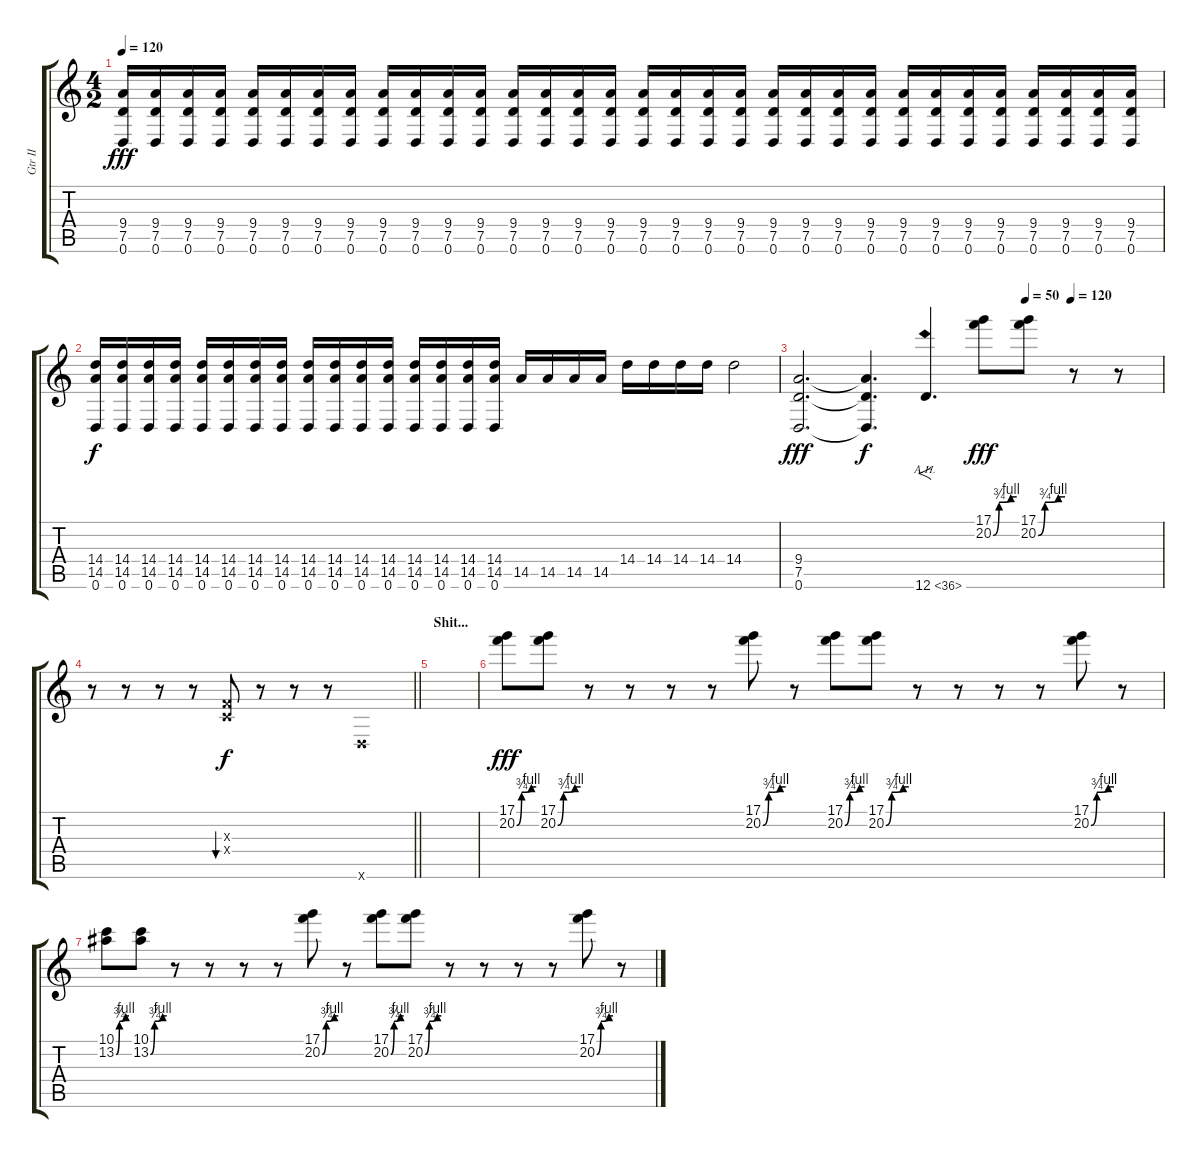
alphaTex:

\track ("Gtr II" "Gtr II") {instrument distortionguitar}
\staff {score tabs}
\tuning (D4 A3 F3 C3 G2 D2) {hide}
\ts (4 2)
\tempo 120
\clef g2
\ks c
(9.4 7.5 0.6).16{dy fff} (9.4 7.5 0.6).16 (9.4 7.5 0.6).16 (9.4 7.5 0.6).16 (9.4 7.5 0.6).16 (9.4 7.5 0.6).16 (9.4 7.5 0.6).16 (9.4 7.5 0.6).16 (9.4 7.5 0.6).16 (9.4 7.5 0.6).16 (9.4 7.5 0.6).16 (9.4 7.5 0.6).16 (9.4 7.5 0.6).16 (9.4 7.5 0.6).16 (9.4 7.5 0.6).16 (9.4 7.5 0.6).16 (9.4 7.5 0.6).16 (9.4 7.5 0.6).16 (9.4 7.5 0.6).16 (9.4 7.5 0.6).16 (9.4 7.5 0.6).16 (9.4 7.5 0.6).16 (9.4 7.5 0.6).16 (9.4 7.5 0.6).16 (9.4 7.5 0.6).16 (9.4 7.5 0.6).16 (9.4 7.5 0.6).16 (9.4 7.5 0.6).16 (9.4 7.5 0.6).16 (9.4 7.5 0.6).16 (9.4 7.5 0.6).16 (9.4 7.5 0.6).16 |
(14.4 14.5 0.6).16{dy f} (14.4 14.5 0.6).16 (14.4 14.5 0.6).16 (14.4 14.5 0.6).16 (14.4 14.5 0.6).16 (14.4 14.5 0.6).16 (14.4 14.5 0.6).16 (14.4 14.5 0.6).16 (14.4 14.5 0.6).16 (14.4 14.5 0.6).16 (14.4 14.5 0.6).16 (14.4 14.5 0.6).16 (14.4 14.5 0.6).16 (14.4 14.5 0.6).16 (14.4 14.5 0.6).16 (14.4 14.5 0.6).16 14.5.16 14.5.16 14.5.16 14.5.16 14.4.16 14.4.16 14.4.16 14.4.16 14.4.2 |
\tempo (50 0.625)
\tempo (120 0.75)
(9.4 7.5 0.6).2{d dy fff} (9.4{t} 7.5{t} 0.6{t}).4{d dy f} 12.6{ah 24}.4{f d} (17.1 20.2{be (custom 0 0 15 3 45 4 60 4)}).8{dy fff} (17.1 20.2{be (custom 0 0 15 3 45 4 60 4)}).8 r.8 r.8 |
\barLineRight lightlight
r.8 r.8 r.8 r.8 (0.3{x} 0.4{x}).8{bu 120 dy f} r.8 r.8 r.8 0.6{x}.1 |
\section ("" "Shit...")
|
(17.1 20.2{be (custom 0 0 15 3 45 4 60 4)}).8{dy fff} (17.1 20.2{be (custom 0 0 15 3 45 4 60 4)}).8 r.8 r.8 r.8 r.8 (17.1 20.2{be (custom 0 0 15 3 45 4 60 4)}).8 r.8 (17.1 20.2{be (custom 0 0 15 3 45 4 60 4)}).8 (17.1 20.2{be (custom 0 0 15 3 45 4 60 4)}).8 r.8 r.8 r.8 r.8 (17.1 20.2{be (custom 0 0 15 3 45 4 60 4)}).8 r.8 |
(10.1 13.2{be (custom 0 0 15 3 45 4 60 4)}).8 (10.1 13.2{be (custom 0 0 15 3 45 4 60 4)}).8 r.8 r.8 r.8 r.8 (17.1 20.2{be (custom 0 0 15 3 45 4 60 4)}).8 r.8 (17.1 20.2{be (custom 0 0 15 3 45 4 60 4)}).8 (17.1 20.2{be (custom 0 0 15 3 45 4 60 4)}).8 r.8 r.8 r.8 r.8 (17.1 20.2{be (custom 0 0 15 3 45 4 60 4)}).8 r.8
